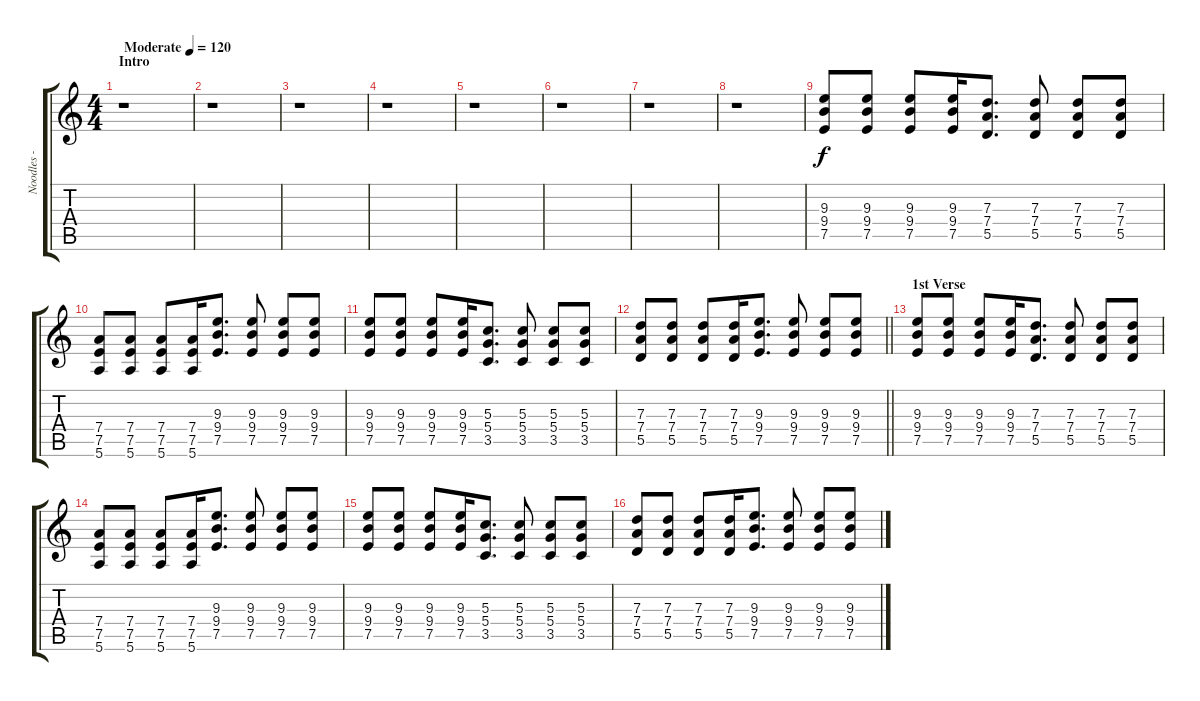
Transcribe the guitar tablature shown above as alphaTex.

\track ("Noodles - Lead Guitar" "Noodles - ") {instrument distortionguitar}
\staff {score tabs}
\tuning (E4 B3 G3 D3 A2 E2) {hide}
\ts (4 4)
\section ("" "Intro")
\tempo (120 "Moderate")
\clef g2
\ks c
r.1{dy f instrument distortionguitar} |
r.1 |
r.1 |
r.1 |
r.1 |
r.1 |
r.1 |
r.1 |
(9.3 9.4 7.5).8 (9.3 9.4 7.5).8 (9.3 9.4 7.5).8 (9.3 9.4 7.5).16 (7.3 7.4 5.5).8{d} (7.3 7.4 5.5).8 (7.3 7.4 5.5).8 (7.3 7.4 5.5).8 |
(7.4 7.5 5.6).8 (7.4 7.5 5.6).8 (7.4 7.5 5.6).8 (7.4 7.5 5.6).16 (9.3 9.4 7.5).8{d} (9.3 9.4 7.5).8 (9.3 9.4 7.5).8 (9.3 9.4 7.5).8 |
(9.3 9.4 7.5).8 (9.3 9.4 7.5).8 (9.3 9.4 7.5).8 (9.3 9.4 7.5).16 (5.3 5.4 3.5).8{d} (5.3 5.4 3.5).8 (5.3 5.4 3.5).8 (5.3 5.4 3.5).8 |
\barLineRight lightlight
(7.3 7.4 5.5).8 (7.3 7.4 5.5).8 (7.3 7.4 5.5).8 (7.3 7.4 5.5).16 (9.3 9.4 7.5).8{d} (9.3 9.4 7.5).8 (9.3 9.4 7.5).8 (9.3 9.4 7.5).8 |
\section ("" "1st Verse")
(9.3 9.4 7.5).8 (9.3 9.4 7.5).8 (9.3 9.4 7.5).8 (9.3 9.4 7.5).16 (7.3 7.4 5.5).8{d} (7.3 7.4 5.5).8 (7.3 7.4 5.5).8 (7.3 7.4 5.5).8 |
(7.4 7.5 5.6).8 (7.4 7.5 5.6).8 (7.4 7.5 5.6).8 (7.4 7.5 5.6).16 (9.3 9.4 7.5).8{d} (9.3 9.4 7.5).8 (9.3 9.4 7.5).8 (9.3 9.4 7.5).8 |
(9.3 9.4 7.5).8 (9.3 9.4 7.5).8 (9.3 9.4 7.5).8 (9.3 9.4 7.5).16 (5.3 5.4 3.5).8{d} (5.3 5.4 3.5).8 (5.3 5.4 3.5).8 (5.3 5.4 3.5).8 |
(7.3 7.4 5.5).8 (7.3 7.4 5.5).8 (7.3 7.4 5.5).8 (7.3 7.4 5.5).16 (9.3 9.4 7.5).8{d} (9.3 9.4 7.5).8 (9.3 9.4 7.5).8 (9.3 9.4 7.5).8
